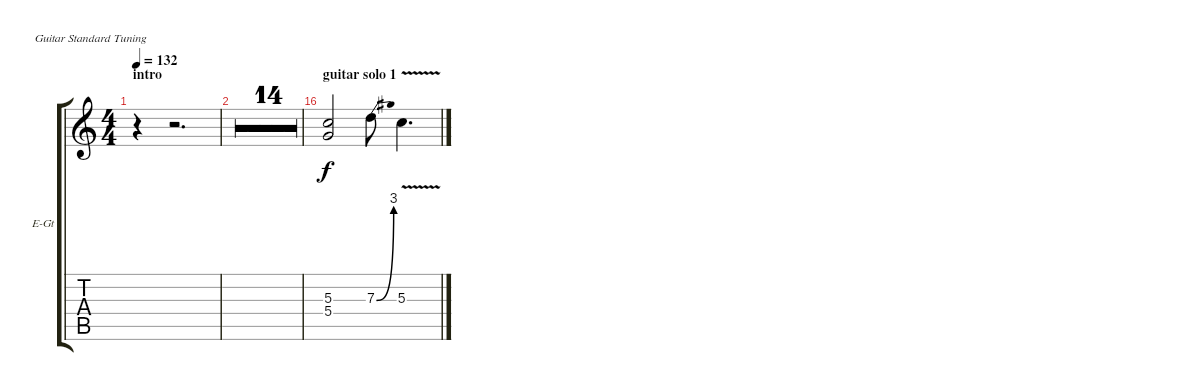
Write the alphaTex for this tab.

\bracketExtendMode groupsimilarinstruments
\firstSystemTrackNameOrientation horizontal
\otherSystemsTrackNameOrientation horizontal
\track ("fills" "E-Gt") {multiBarRest instrument distortionguitar}
\staff {score tabs}
\tuning (E4 B3 G3 D3 A2 E2)
\ts (4 4)
\section ("" "intro")
\tempo 132
\clef g2
\ks c
r.4{dy f instrument distortionguitar} r.2{d} |
r.4 r.2{d} |
r.4 r.2{d} |
r.4 r.2{d} |
r.4 r.2{d} |
r.4 r.2{d} |
r.4 r.2{d} |
r.4 r.2{d} |
r.4 r.2{d} |
r.4 r.2{d} |
r.4 r.2{d} |
r.4 r.2{d} |
r.4 r.2{d} |
r.4 r.2{d} |
\barLineRight lightlight
r.4 r.2{d} |
\section ("" "guitar solo 1")
(5.3 5.4).2 7.3{be (bend 0 0 60 12)}.8 5.3{v}.4{d}
